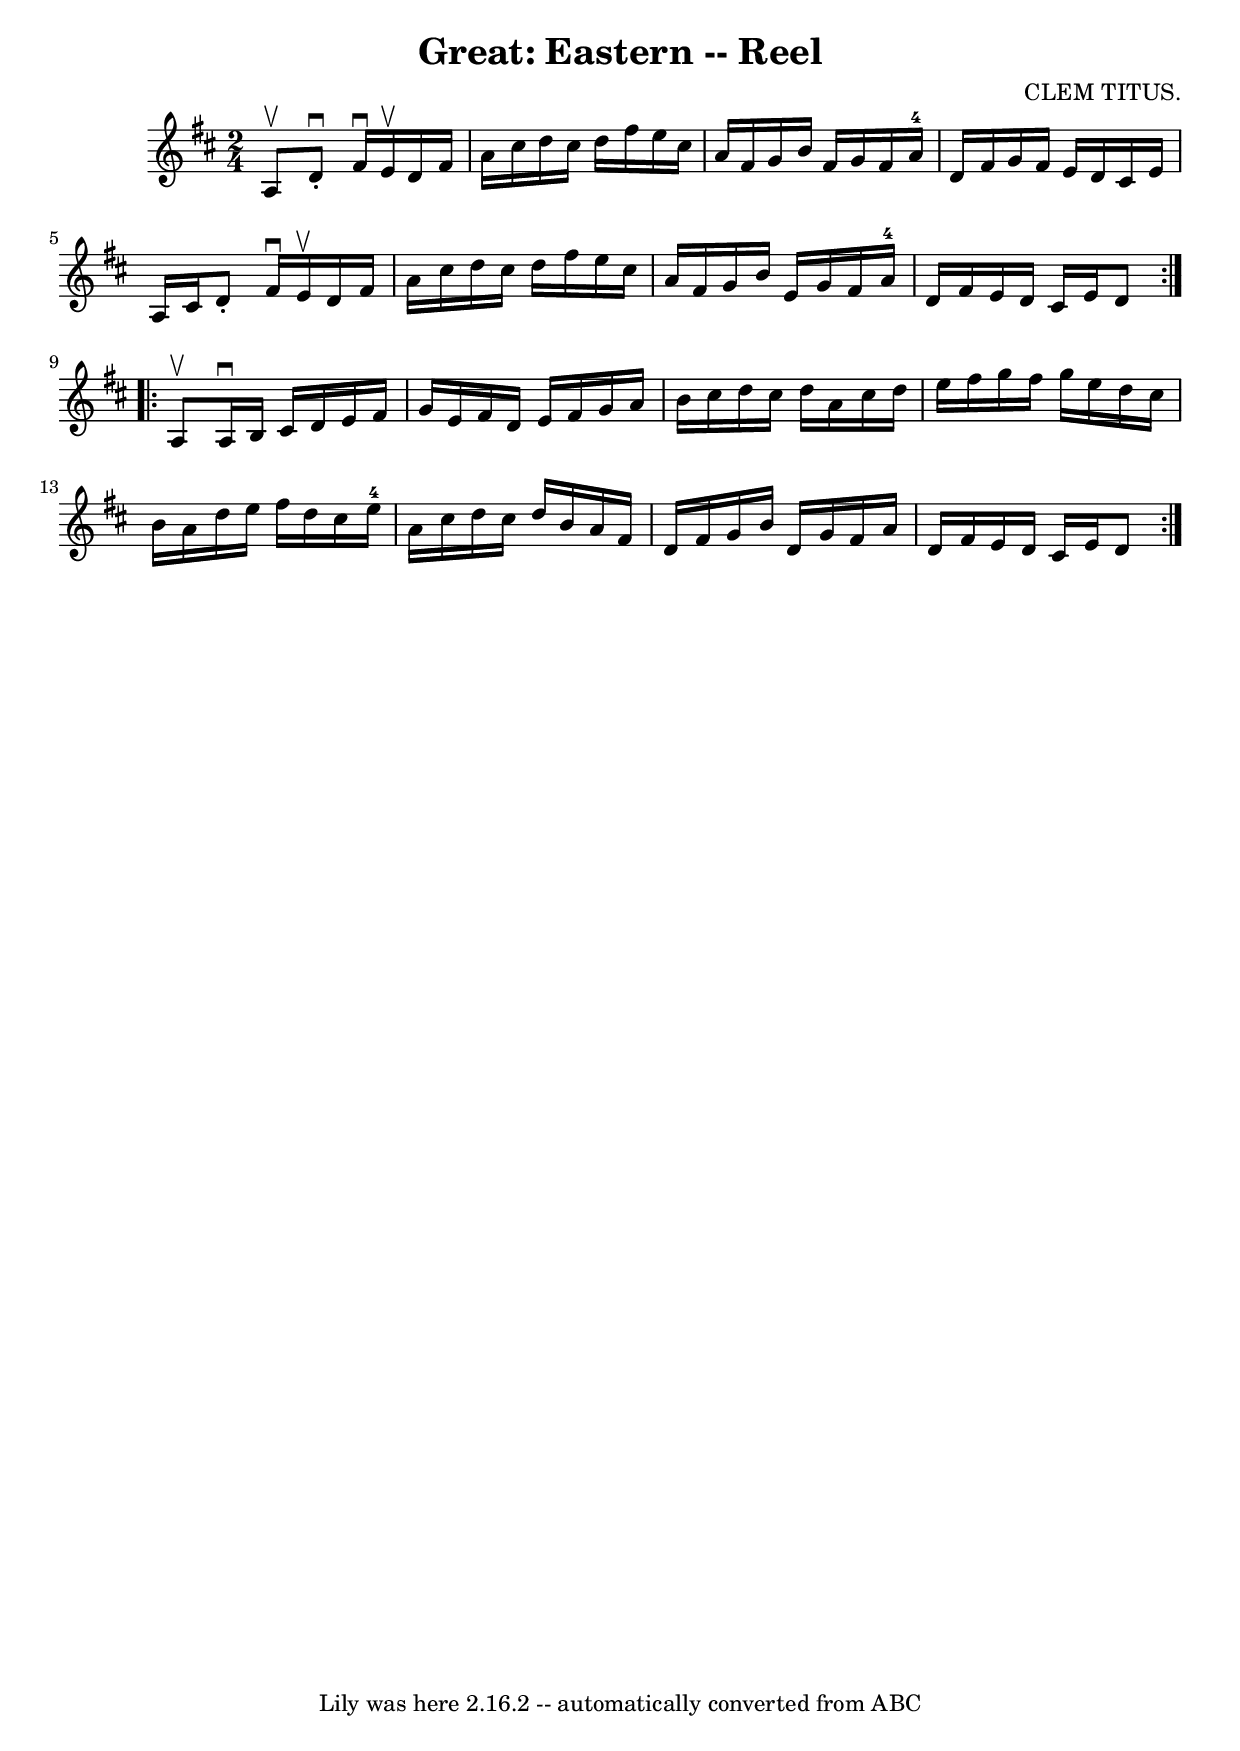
\version "2.16.2"
\include "Mammoth.ily"
\header {
  %% book = "Ryan's Mammoth Collection"
  composer = "CLEM TITUS."
  crossRefNumber = "1"
  footnotes = "\\\\348"
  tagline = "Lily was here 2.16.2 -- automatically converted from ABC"
  title = "Great: Eastern -- Reel"

}
voicedefault =  {



  \repeat volta 2 {

    \time 2/4 
    \key d \major
    a8^\upbow |
    d'8^\downbow-. fis'16^\downbow e'16^\upbow d'16 fis'16 a'16 cis''16    |
    
    d''16 cis''16 d''16 fis''16 e''16 cis''16 a'16 fis'16     |
    g'16 b'16 fis'16 g'16 fis'16 a'16-4 d'16    
    fis'16    |
    g'16 fis'16 e'16 d'16 cis'16 e'16 a16    
    cis'16    |
    d'8-. fis'16^\downbow e'16^\upbow d'16    
    fis'16 a'16 cis''16    |
    d''16 cis''16 d''16 fis''16    
    e''16 cis''16 a'16 fis'16    |
    g'16 b'16 e'16 g'16   
    fis'16 a'16-4 d'16 fis'16    |
    e'16 d'16 cis'16    
    e'16 d'8    
  }     
  \repeat volta 2 {
    a8^\upbow |
    a16^\downbow  
    b16 cis'16 d'16 e'16 fis'16 g'16 e'16    |
    fis'16   
    d'16 e'16 fis'16 g'16 a'16 b'16 cis''16    |
    d''16  
    cis''16 d''16 a'16 cis''16 d''16 e''16 fis''16    |
    
    g''16 fis''16 g''16 e''16 d''16 cis''16 b'16 a'16     |
    d''16 e''16 fis''16 d''16 cis''16 e''16-4 a'16 
    cis''16    |
    d''16 cis''16 d''16 b'16 a'16 fis'16    
    d'16 fis'16    |
    g'16 b'16 d'16 g'16 fis'16 a'16    
    d'16 fis'16    |
    e'16 d'16 cis'16 e'16 d'8    
  }   

}

\score{
  <<

    \context Staff="default"
    {
      \voicedefault 
      
    }

  >>
  \layout {
    
  }
  \midi {
  }

}
